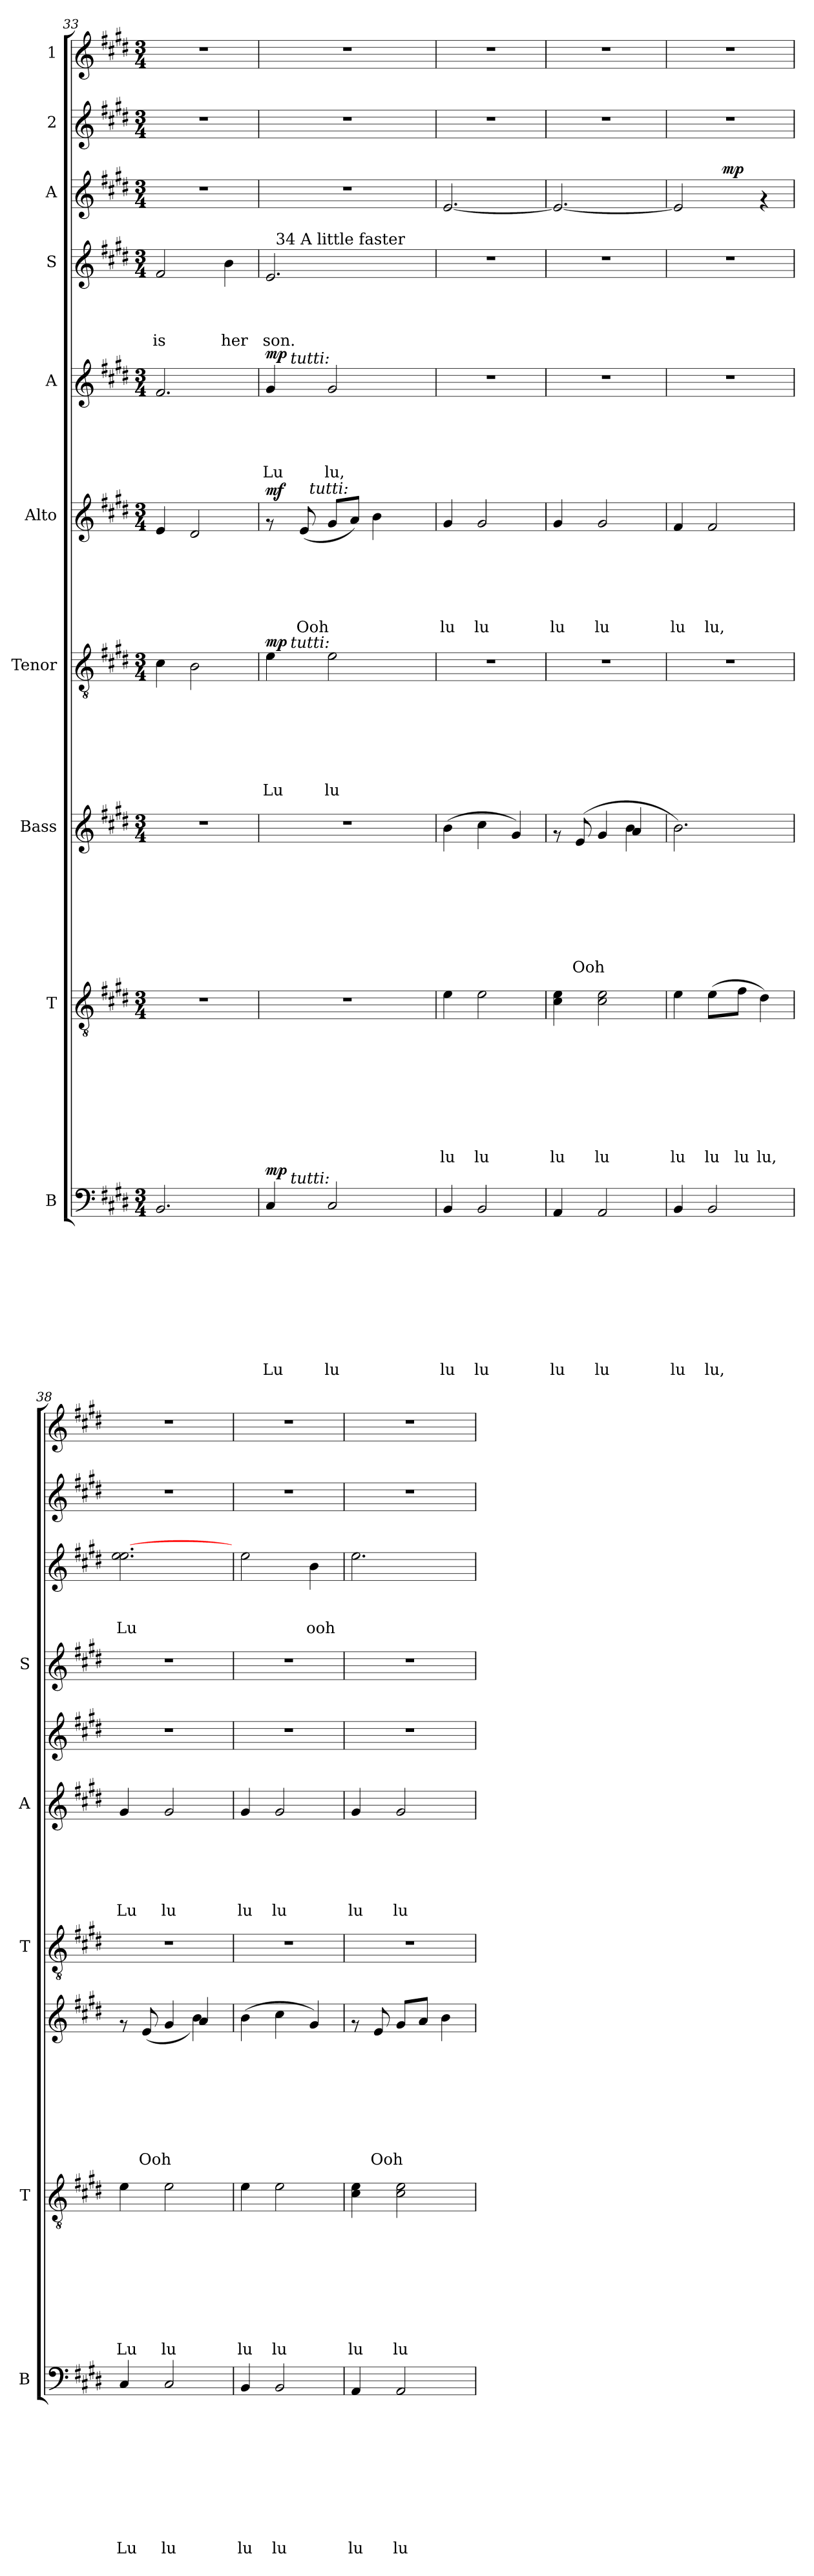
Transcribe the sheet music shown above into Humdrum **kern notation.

**kern	**text	**text	**text	**text	**text	**text	**text	**text	**text	**text	**dynam	**kern	**text	**text	**text	**text	**text	**text	**text	**text	**text	**kern	**text	**text	**text	**text	**text	**text	**text	**text	**kern	**text	**text	**text	**text	**text	**text	**text	**dynam	**kern	**text	**text	**text	**text	**text	**text	**dynam	**kern	**text	**text	**text	**text	**text	**dynam	**kern	**text	**text	**text	**text	**kern	**text	**text	**text	**dynam	**kern	**kern
*part10	*part10	*part10	*part10	*part10	*part10	*part10	*part10	*part10	*part10	*part10	*part10	*part9	*part9	*part9	*part9	*part9	*part9	*part9	*part9	*part9	*part9	*part8	*part8	*part8	*part8	*part8	*part8	*part8	*part8	*part8	*part7	*part7	*part7	*part7	*part7	*part7	*part7	*part7	*part7	*part6	*part6	*part6	*part6	*part6	*part6	*part6	*part6	*part5	*part5	*part5	*part5	*part5	*part5	*part5	*part4	*part4	*part4	*part4	*part4	*part3	*part3	*part3	*part3	*part3	*part2	*part1
*staff10	*staff10	*staff10	*staff10	*staff10	*staff10	*staff10	*staff10	*staff10	*staff10	*staff10	*staff10	*staff9	*staff9	*staff9	*staff9	*staff9	*staff9	*staff9	*staff9	*staff9	*staff9	*staff8	*staff8	*staff8	*staff8	*staff8	*staff8	*staff8	*staff8	*staff8	*staff7	*staff7	*staff7	*staff7	*staff7	*staff7	*staff7	*staff7	*staff7	*staff6	*staff6	*staff6	*staff6	*staff6	*staff6	*staff6	*staff6	*staff5	*staff5	*staff5	*staff5	*staff5	*staff5	*staff5	*staff4	*staff4	*staff4	*staff4	*staff4	*staff3	*staff3	*staff3	*staff3	*staff3	*staff2	*staff1
*I"B	*	*	*	*	*	*	*	*	*	*	*	*I"T	*	*	*	*	*	*	*	*	*	*I"Bass	*	*	*	*	*	*	*	*	*I"Tenor	*	*	*	*	*	*	*	*	*I"Alto	*	*	*	*	*	*	*	*I"A	*	*	*	*	*	*	*I"S	*	*	*	*	*I"A	*	*	*	*	*I"2	*I"1
*I'B	*	*	*	*	*	*	*	*	*	*	*	*I'T	*	*	*	*	*	*	*	*	*	*	*	*	*	*	*	*	*	*	*I'T	*	*	*	*	*	*	*	*	*I'A	*	*	*	*	*	*	*	*	*	*	*	*	*	*	*I'S	*	*	*	*	*	*	*	*	*	*	*
*clefF4	*	*	*	*	*	*	*	*	*	*	*	*clefGv2	*	*	*	*	*	*	*	*	*	*clefG2	*	*	*	*	*	*	*	*	*clefGv2	*	*	*	*	*	*	*	*	*clefG2	*	*	*	*	*	*	*	*clefG2	*	*	*	*	*	*	*clefG2	*	*	*	*	*clefG2	*	*	*	*	*clefG2	*clefG2
*k[f#c#g#d#]	*	*	*	*	*	*	*	*	*	*	*	*k[f#c#g#d#]	*	*	*	*	*	*	*	*	*	*k[f#c#g#d#]	*	*	*	*	*	*	*	*	*k[f#c#g#d#]	*	*	*	*	*	*	*	*	*k[f#c#g#d#]	*	*	*	*	*	*	*	*k[f#c#g#d#]	*	*	*	*	*	*	*k[f#c#g#d#]	*	*	*	*	*k[f#c#g#d#]	*	*	*	*	*k[f#c#g#d#]	*k[f#c#g#d#]
*E:	*	*	*	*	*	*	*	*	*	*	*	*E:	*	*	*	*	*	*	*	*	*	*E:	*	*	*	*	*	*	*	*	*E:	*	*	*	*	*	*	*	*	*E:	*	*	*	*	*	*	*	*E:	*	*	*	*	*	*	*E:	*	*	*	*	*E:	*	*	*	*	*E:	*E:
*M3/4	*	*	*	*	*	*	*	*	*	*	*	*M3/4	*	*	*	*	*	*	*	*	*	*M3/4	*	*	*	*	*	*	*	*	*M3/4	*	*	*	*	*	*	*	*	*M3/4	*	*	*	*	*	*	*	*M3/4	*	*	*	*	*	*	*M3/4	*	*	*	*	*M3/4	*	*	*	*	*M3/4	*M3/4
=33	=33	=33	=33	=33	=33	=33	=33	=33	=33	=33	=33	=33	=33	=33	=33	=33	=33	=33	=33	=33	=33	=33	=33	=33	=33	=33	=33	=33	=33	=33	=33	=33	=33	=33	=33	=33	=33	=33	=33	=33	=33	=33	=33	=33	=33	=33	=33	=33	=33	=33	=33	=33	=33	=33	=33	=33	=33	=33	=33	=33	=33	=33	=33	=33	=33	=33
!	!	!	!	!	!	!	!	!	!	!	!	!	!	!	!	!	!	!	!	!	!	!	!	!	!	!	!	!	!	!	!	!	!	!	!	!	!	!	!	!	!	!	!	!	!	!	!	!	!	!	!	!	!	!	!	!	!	!	!LO:LY:b	!	!	!	!	!	!	!
2.BB/	.	.	.	.	.	.	.	.	.	.	.	2.r	.	.	.	.	.	.	.	.	.	2.r	.	.	.	.	.	.	.	.	4c#\	.	.	.	.	.	.	.	.	4e/	.	.	.	.	.	.	.	2.f#/	.	.	.	.	.	.	2f#/	.	.	.	is	2.r	.	.	.	.	2.r	2.r
.	.	.	.	.	.	.	.	.	.	.	.	.	.	.	.	.	.	.	.	.	.	.	.	.	.	.	.	.	.	.	2B\	.	.	.	.	.	.	.	.	2d#/	.	.	.	.	.	.	.	.	.	.	.	.	.	.	.	.	.	.	.	.	.	.	.	.	.	.
!	!	!	!	!	!	!	!	!	!	!	!	!	!	!	!	!	!	!	!	!	!	!	!	!	!	!	!	!	!	!	!	!	!	!	!	!	!	!	!	!	!	!	!	!	!	!	!	!	!	!	!	!	!	!	!	!	!	!	!LO:LY:b	!	!	!	!	!	!	!
.	.	.	.	.	.	.	.	.	.	.	.	.	.	.	.	.	.	.	.	.	.	.	.	.	.	.	.	.	.	.	.	.	.	.	.	.	.	.	.	.	.	.	.	.	.	.	.	.	.	.	.	.	.	.	4b\	.	.	.	her	.	.	.	.	.	.	.
=34	=34	=34	=34	=34	=34	=34	=34	=34	=34	=34	=34	=34	=34	=34	=34	=34	=34	=34	=34	=34	=34	=34	=34	=34	=34	=34	=34	=34	=34	=34	=34	=34	=34	=34	=34	=34	=34	=34	=34	=34	=34	=34	=34	=34	=34	=34	=34	=34	=34	=34	=34	=34	=34	=34	=34	=34	=34	=34	=34	=34	=34	=34	=34	=34	=34	=34
!	!	!	!	!	!	!	!	!	!	!LO:LY:b	!LO:DY:a	!	!	!	!	!	!	!	!	!	!	!	!	!	!	!	!	!	!	!	!	!	!	!	!	!	!	!LO:LY:b	!LO:DY:a	!	!	!	!	!	!	!	!LO:DY:a	!	!	!	!	!	!LO:LY:b	!LO:DY:a	!	!	!	!	!LO:LY:b	!	!	!	!	!	!	!
*^	*	*	*	*	*	*	*	*	*	*	*	*	*	*	*	*	*	*	*	*	*	*	*	*	*	*	*	*	*	*	*^	*	*	*	*	*	*	*	*	*^	*	*	*	*	*	*	*	*^	*	*	*	*	*	*	*^	*	*	*	*	*	*	*	*	*	*	*
4C#/	16.ryy	.	.	.	.	.	.	.	.	.	Lu	mp	2.r	.	.	.	.	.	.	.	.	.	2.r	.	.	.	.	.	.	.	.	4e\	16.ryy	.	.	.	.	.	.	Lu	mp	8rf	8ryy	.	.	.	.	.	.	mf	4g#/	16.ryy	.	.	.	.	Lu	mp	2.e/	32ryy	.	.	.	son.	2.r	.	.	.	.	2.r	2.r
!	!	!	!	!	!	!	!	!	!	!	!	!	!	!	!	!	!	!	!	!	!	!	!	!	!	!	!	!	!	!	!	!	!	!	!	!	!	!	!	!	!	!	!	!	!	!	!	!	!	!	!	!	!	!	!	!	!	!	!	!LO:TX:a:t=34 A little faster	!	!	!	!	!	!	!	!	!	!	!
.	.	.	.	.	.	.	.	.	.	.	.	.	.	.	.	.	.	.	.	.	.	.	.	.	.	.	.	.	.	.	.	.	.	.	.	.	.	.	.	.	.	.	.	.	.	.	.	.	.	.	.	.	.	.	.	.	.	.	.	2ryy	.	.	.	.	.	.	.	.	.	.	.
!	!	!	!	!	!	!	!	!	!	!	!	!	!	!	!	!	!	!	!	!	!	!	!	!	!	!	!	!	!	!	!	!	!	!	!	!	!	!	!	!	!	!	!	!	!	!	!	!	!	!	!	!LO:TX:a:i:t=tutti&colon;	!	!	!	!	!	!	!	!	!	!	!	!	!	!	!	!	!	!	!
!	!	!	!	!	!	!	!	!	!	!	!	!	!	!	!	!	!	!	!	!	!	!	!	!	!	!	!	!	!	!	!	!	!LO:TX:a:i:t=tutti&colon;	!	!	!	!	!	!	!	!	!	!	!	!	!	!	!	!	!	!	!	!	!	!	!	!	!	!	!	!	!	!	!	!	!	!	!	!	!	!
!	!LO:TX:a:i:t=tutti&colon;	!	!	!	!	!	!	!	!	!	!	!	!	!	!	!	!	!	!	!	!	!	!	!	!	!	!	!	!	!	!	!	!	!	!	!	!	!	!	!	!	!	!	!	!	!	!	!	!	!	!	!	!	!	!	!	!	!	!	!	!	!	!	!	!	!	!	!	!	!	!
.	2ryy	.	.	.	.	.	.	.	.	.	.	.	.	.	.	.	.	.	.	.	.	.	.	.	.	.	.	.	.	.	.	.	2ryy	.	.	.	.	.	.	.	.	.	.	.	.	.	.	.	.	.	.	2ryy	.	.	.	.	.	.	.	.	.	.	.	.	.	.	.	.	.	.	.
!	!	!	!	!	!	!	!	!	!	!	!	!	!	!	!	!	!	!	!	!	!	!	!	!	!	!	!	!	!	!	!	!	!	!	!	!	!	!	!	!	!	!	!	!	!	!	!	!	!LO:LY:b	!	!	!	!	!	!	!	!	!	!	!	!	!	!	!	!	!	!	!	!	!	!
.	.	.	.	.	.	.	.	.	.	.	.	.	.	.	.	.	.	.	.	.	.	.	.	.	.	.	.	.	.	.	.	.	.	.	.	.	.	.	.	.	.	(>8e/	32ryy	.	.	.	.	.	Ooh	.	.	.	.	.	.	.	.	.	.	.	.	.	.	.	.	.	.	.	.	.	.
!	!	!	!	!	!	!	!	!	!	!	!	!	!	!	!	!	!	!	!	!	!	!	!	!	!	!	!	!	!	!	!	!	!	!	!	!	!	!	!	!	!	!	!LO:TX:a:i:t=tutti&colon;	!	!	!	!	!	!	!	!	!	!	!	!	!	!	!	!	!	!	!	!	!	!	!	!	!	!	!	!
.	.	.	.	.	.	.	.	.	.	.	.	.	.	.	.	.	.	.	.	.	.	.	.	.	.	.	.	.	.	.	.	.	.	.	.	.	.	.	.	.	.	.	2ryy	.	.	.	.	.	.	.	.	.	.	.	.	.	.	.	.	.	.	.	.	.	.	.	.	.	.	.	.
!	!	!	!	!	!	!	!	!	!	!	!LO:LY:b	!	!	!	!	!	!	!	!	!	!	!	!	!	!	!	!	!	!	!	!	!	!	!	!	!	!	!	!	!LO:LY:b	!	!	!	!	!	!	!	!	!	!	!	!	!	!	!	!	!LO:LY:b	!	!	!	!	!	!	!	!	!	!	!	!	!	!
2C#/	.	.	.	.	.	.	.	.	.	.	lu	.	.	.	.	.	.	.	.	.	.	.	.	.	.	.	.	.	.	.	.	2e\	.	.	.	.	.	.	.	lu	.	8g#/L	.	.	.	.	.	.	.	.	2g#/	.	.	.	.	.	lu,	.	.	.	.	.	.	.	.	.	.	.	.	.	.
.	.	.	.	.	.	.	.	.	.	.	.	.	.	.	.	.	.	.	.	.	.	.	.	.	.	.	.	.	.	.	.	.	.	.	.	.	.	.	.	.	.	8a/J)	.	.	.	.	.	.	.	.	.	.	.	.	.	.	.	.	.	.	.	.	.	.	.	.	.	.	.	.	.
.	.	.	.	.	.	.	.	.	.	.	.	.	.	.	.	.	.	.	.	.	.	.	.	.	.	.	.	.	.	.	.	.	.	.	.	.	.	.	.	.	.	4b\	.	.	.	.	.	.	.	.	.	.	.	.	.	.	.	.	.	.	.	.	.	.	.	.	.	.	.	.	.
.	.	.	.	.	.	.	.	.	.	.	.	.	.	.	.	.	.	.	.	.	.	.	.	.	.	.	.	.	.	.	.	.	.	.	.	.	.	.	.	.	.	.	.	.	.	.	.	.	.	.	.	.	.	.	.	.	.	.	.	8..ryy	.	.	.	.	.	.	.	.	.	.	.
.	8ryy	.	.	.	.	.	.	.	.	.	.	.	.	.	.	.	.	.	.	.	.	.	.	.	.	.	.	.	.	.	.	.	8ryy	.	.	.	.	.	.	.	.	.	.	.	.	.	.	.	.	.	.	8ryy	.	.	.	.	.	.	.	.	.	.	.	.	.	.	.	.	.	.	.
.	.	.	.	.	.	.	.	.	.	.	.	.	.	.	.	.	.	.	.	.	.	.	.	.	.	.	.	.	.	.	.	.	.	.	.	.	.	.	.	.	.	.	16.ryy	.	.	.	.	.	.	.	.	.	.	.	.	.	.	.	.	.	.	.	.	.	.	.	.	.	.	.	.
.	32ryy	.	.	.	.	.	.	.	.	.	.	.	.	.	.	.	.	.	.	.	.	.	.	.	.	.	.	.	.	.	.	.	32ryy	.	.	.	.	.	.	.	.	.	.	.	.	.	.	.	.	.	.	32ryy	.	.	.	.	.	.	.	.	.	.	.	.	.	.	.	.	.	.	.
!!LO:PB:g=z
=35	=35	=35	=35	=35	=35	=35	=35	=35	=35	=35	=35	=35	=35	=35	=35	=35	=35	=35	=35	=35	=35	=35	=35	=35	=35	=35	=35	=35	=35	=35	=35	=35	=35	=35	=35	=35	=35	=35	=35	=35	=35	=35	=35	=35	=35	=35	=35	=35	=35	=35	=35	=35	=35	=35	=35	=35	=35	=35	=35	=35	=35	=35	=35	=35	=35	=35	=35	=35	=35	=35	=35
!	!	!	!	!	!	!	!	!	!	!	!LO:LY:b	!	!	!	!	!	!	!	!	!	!	!LO:LY:b	!	!	!	!	!	!	!	!	!	!	!	!	!	!	!	!	!	!	!	!	!	!	!	!	!	!	!LO:LY:b	!	!	!	!	!	!	!	!	!	!	!	!	!	!	!	!	!	!	!	!	!	!
*	*	*	*	*	*	*	*	*	*	*	*	*	*	*	*	*	*	*	*	*	*	*	*	*	*	*	*	*	*	*	*	*v	*v	*	*	*	*	*	*	*	*	*	*	*	*	*	*	*	*	*	*v	*v	*	*	*	*	*	*	*v	*v	*	*	*	*	*	*	*	*	*	*	*
*v	*v	*	*	*	*	*	*	*	*	*	*	*	*	*	*	*	*	*	*	*	*	*	*	*	*	*	*	*	*	*	*	*	*	*	*	*	*	*	*	*	*v	*v	*	*	*	*	*	*	*	*	*	*	*	*	*	*	*	*	*	*	*	*	*	*	*	*	*	*
4BB/	.	.	.	.	.	.	.	.	.	lu	.	4e\	.	.	.	.	.	.	.	.	lu	(>4b\	.	.	.	.	.	.	.	.	2.r	.	.	.	.	.	.	.	.	4g#/	.	.	.	.	.	lu	.	2.r	.	.	.	.	.	.	2.r	.	.	.	.	[<2.e/	.	.	.	.	2.r	2.r
!	!	!	!	!	!	!	!	!	!	!LO:LY:b	!	!	!	!	!	!	!	!	!	!	!LO:LY:b	!	!	!	!	!	!	!	!	!	!	!	!	!	!	!	!	!	!	!	!	!	!	!	!	!LO:LY:b	!	!	!	!	!	!	!	!	!	!	!	!	!	!	!	!	!	!	!	!
2BB/	.	.	.	.	.	.	.	.	.	lu	.	2e\	.	.	.	.	.	.	.	.	lu	4cc#\	.	.	.	.	.	.	.	.	.	.	.	.	.	.	.	.	.	2g#/	.	.	.	.	.	lu	.	.	.	.	.	.	.	.	.	.	.	.	.	.	.	.	.	.	.	.
.	.	.	.	.	.	.	.	.	.	.	.	.	.	.	.	.	.	.	.	.	.	4g#/)	.	.	.	.	.	.	.	.	.	.	.	.	.	.	.	.	.	.	.	.	.	.	.	.	.	.	.	.	.	.	.	.	.	.	.	.	.	.	.	.	.	.	.	.
=36	=36	=36	=36	=36	=36	=36	=36	=36	=36	=36	=36	=36	=36	=36	=36	=36	=36	=36	=36	=36	=36	=36	=36	=36	=36	=36	=36	=36	=36	=36	=36	=36	=36	=36	=36	=36	=36	=36	=36	=36	=36	=36	=36	=36	=36	=36	=36	=36	=36	=36	=36	=36	=36	=36	=36	=36	=36	=36	=36	=36	=36	=36	=36	=36	=36	=36
!	!	!	!	!	!	!	!	!	!	!LO:LY:b	!	!	!	!	!	!	!	!	!	!	!LO:LY:b	!	!	!	!	!	!	!	!	!	!	!	!	!	!	!	!	!	!	!	!	!	!	!	!	!LO:LY:b	!	!	!	!	!	!	!	!	!	!	!	!	!	!	!	!	!	!	!	!
*	*	*	*	*	*	*	*	*	*	*	*	*	*	*	*	*	*	*	*	*	*	*^	*	*	*	*	*	*	*	*	*	*	*	*	*	*	*	*	*	*	*	*	*	*	*	*	*	*	*	*	*	*	*	*	*	*	*	*	*	*	*	*	*	*	*	*
4AA/	.	.	.	.	.	.	.	.	.	lu	.	4c#\ 4e\	.	.	.	.	.	.	.	.	lu	8rf	2ryy	.	.	.	.	.	.	.	.	2.r	.	.	.	.	.	.	.	.	4g#/	.	.	.	.	.	lu	.	2.r	.	.	.	.	.	.	2.r	.	.	.	.	2.e/_	.	.	.	.	2.r	2.r
!	!	!	!	!	!	!	!	!	!	!	!	!	!	!	!	!	!	!	!	!	!	!	!	!	!	!	!	!	!	!	!LO:LY:b	!	!	!	!	!	!	!	!	!	!	!	!	!	!	!	!	!	!	!	!	!	!	!	!	!	!	!	!	!	!	!	!	!	!	!	!
.	.	.	.	.	.	.	.	.	.	.	.	.	.	.	.	.	.	.	.	.	.	(>8e/	.	.	.	.	.	.	.	.	Ooh	.	.	.	.	.	.	.	.	.	.	.	.	.	.	.	.	.	.	.	.	.	.	.	.	.	.	.	.	.	.	.	.	.	.	.	.
!	!	!	!	!	!	!	!	!	!	!LO:LY:b	!	!	!	!	!	!	!	!	!	!	!LO:LY:b	!	!	!	!	!	!	!	!	!	!	!	!	!	!	!	!	!	!	!	!	!	!	!	!	!	!LO:LY:b	!	!	!	!	!	!	!	!	!	!	!	!	!	!	!	!	!	!	!	!
2AA/	.	.	.	.	.	.	.	.	.	lu	.	2c#\ 2e\	.	.	.	.	.	.	.	.	lu	4g#/	.	.	.	.	.	.	.	.	.	.	.	.	.	.	.	.	.	.	2g#/	.	.	.	.	.	lu	.	.	.	.	.	.	.	.	.	.	.	.	.	.	.	.	.	.	.	.
.	.	.	.	.	.	.	.	.	.	.	.	.	.	.	.	.	.	.	.	.	.	4a/	4b\	.	.	.	.	.	.	.	.	.	.	.	.	.	.	.	.	.	.	.	.	.	.	.	.	.	.	.	.	.	.	.	.	.	.	.	.	.	.	.	.	.	.	.	.
=37	=37	=37	=37	=37	=37	=37	=37	=37	=37	=37	=37	=37	=37	=37	=37	=37	=37	=37	=37	=37	=37	=37	=37	=37	=37	=37	=37	=37	=37	=37	=37	=37	=37	=37	=37	=37	=37	=37	=37	=37	=37	=37	=37	=37	=37	=37	=37	=37	=37	=37	=37	=37	=37	=37	=37	=37	=37	=37	=37	=37	=37	=37	=37	=37	=37	=37	=37
!	!	!	!	!	!	!	!	!	!	!LO:LY:b	!	!	!	!	!	!	!	!	!	!	!LO:LY:b	!	!	!	!	!	!	!	!	!	!	!	!	!	!	!	!	!	!	!	!	!	!	!	!	!	!LO:LY:b	!	!	!	!	!	!	!	!	!	!	!	!	!	!	!	!	!	!	!	!
*	*	*	*	*	*	*	*	*	*	*	*	*	*	*	*	*	*	*	*	*	*	*v	*v	*	*	*	*	*	*	*	*	*	*	*	*	*	*	*	*	*	*	*	*	*	*	*	*	*	*	*	*	*	*	*	*	*	*	*	*	*	*^	*	*	*	*	*	*
4BB/	.	.	.	.	.	.	.	.	.	lu	.	4e\	.	.	.	.	.	.	.	.	lu	2.b\)	.	.	.	.	.	.	.	.	2.r	.	.	.	.	.	.	.	.	4f#/	.	.	.	.	.	lu	.	2.r	.	.	.	.	.	.	2.r	.	.	.	.	2e/]	4ryy	.	.	.	.	2.r	2.r
!	!	!	!	!	!	!	!	!	!	!LO:LY:b	!	!	!	!	!	!	!	!	!	!	!LO:LY:b	!	!	!	!	!	!	!	!	!	!	!	!	!	!	!	!	!	!	!	!	!	!	!	!	!LO:LY:b	!	!	!	!	!	!	!	!	!	!	!	!	!	!	!	!	!	!	!	!	!
2BB/	.	.	.	.	.	.	.	.	.	lu,	.	(>8e\L	.	.	.	.	.	.	.	.	lu	.	.	.	.	.	.	.	.	.	.	.	.	.	.	.	.	.	.	2f#/	.	.	.	.	.	lu,	.	.	.	.	.	.	.	.	.	.	.	.	.	.	16ryy	.	.	.	.	.	.
!	!	!	!	!	!	!	!	!	!	!	!	!	!	!	!	!	!	!	!	!	!	!	!	!	!	!	!	!	!	!	!	!	!	!	!	!	!	!	!	!	!	!	!	!	!	!	!	!	!	!	!	!	!	!	!	!	!	!	!	!	!	!	!	!	!LO:DY:a	!	!
.	.	.	.	.	.	.	.	.	.	.	.	.	.	.	.	.	.	.	.	.	.	.	.	.	.	.	.	.	.	.	.	.	.	.	.	.	.	.	.	.	.	.	.	.	.	.	.	.	.	.	.	.	.	.	.	.	.	.	.	.	4..ryy	.	.	.	mp	.	.
!	!	!	!	!	!	!	!	!	!	!	!	!	!	!	!	!	!	!	!	!	!LO:LY:b	!	!	!	!	!	!	!	!	!	!	!	!	!	!	!	!	!	!	!	!	!	!	!	!	!	!	!	!	!	!	!	!	!	!	!	!	!	!	!	!	!	!	!	!	!	!
.	.	.	.	.	.	.	.	.	.	.	.	8f#\J	.	.	.	.	.	.	.	.	lu	.	.	.	.	.	.	.	.	.	.	.	.	.	.	.	.	.	.	.	.	.	.	.	.	.	.	.	.	.	.	.	.	.	.	.	.	.	.	.	.	.	.	.	.	.	.
!	!	!	!	!	!	!	!	!	!	!	!	!	!	!	!	!	!	!	!	!	!LO:LY:b	!	!	!	!	!	!	!	!	!	!	!	!	!	!	!	!	!	!	!	!	!	!	!	!	!	!	!	!	!	!	!	!	!	!	!	!	!	!	!	!	!	!	!	!	!	!
.	.	.	.	.	.	.	.	.	.	.	.	4d#\)	.	.	.	.	.	.	.	.	lu,	.	.	.	.	.	.	.	.	.	.	.	.	.	.	.	.	.	.	.	.	.	.	.	.	.	.	.	.	.	.	.	.	.	.	.	.	.	.	4rf	.	.	.	.	.	.	.
=38	=38	=38	=38	=38	=38	=38	=38	=38	=38	=38	=38	=38	=38	=38	=38	=38	=38	=38	=38	=38	=38	=38	=38	=38	=38	=38	=38	=38	=38	=38	=38	=38	=38	=38	=38	=38	=38	=38	=38	=38	=38	=38	=38	=38	=38	=38	=38	=38	=38	=38	=38	=38	=38	=38	=38	=38	=38	=38	=38	=38	=38	=38	=38	=38	=38	=38	=38
!	!	!	!	!	!	!	!	!	!	!LO:LY:b	!	!	!	!	!	!	!	!	!	!	!LO:LY:b	!	!	!	!	!	!	!	!	!	!	!	!	!	!	!	!	!	!	!	!	!	!	!	!	!LO:LY:b	!	!	!	!	!	!	!	!	!	!	!	!	!	!	!	!	!	!LO:LY:b	!	!	!
*	*	*	*	*	*	*	*	*	*	*	*	*	*	*	*	*	*	*	*	*	*	*^	*	*	*	*	*	*	*	*	*	*	*	*	*	*	*	*	*	*	*	*	*	*	*	*	*	*	*	*	*	*	*	*	*	*	*	*	*	*v	*v	*	*	*	*	*	*
4C#/	.	.	.	.	.	.	.	.	.	Lu	.	4e\	.	.	.	.	.	.	.	.	Lu	8rf	2ryy	.	.	.	.	.	.	.	.	2.r	.	.	.	.	.	.	.	.	4g#/	.	.	.	.	.	Lu	.	2.r	.	.	.	.	.	.	2.r	.	.	.	.	2.ee\ [>2.ee\	.	.	Lu	.	2.r	2.r
!	!	!	!	!	!	!	!	!	!	!	!	!	!	!	!	!	!	!	!	!	!	!	!	!	!	!	!	!	!	!	!LO:LY:b	!	!	!	!	!	!	!	!	!	!	!	!	!	!	!	!	!	!	!	!	!	!	!	!	!	!	!	!	!	!	!	!	!	!	!	!
.	.	.	.	.	.	.	.	.	.	.	.	.	.	.	.	.	.	.	.	.	.	(8e/	.	.	.	.	.	.	.	.	Ooh	.	.	.	.	.	.	.	.	.	.	.	.	.	.	.	.	.	.	.	.	.	.	.	.	.	.	.	.	.	.	.	.	.	.	.	.
!	!	!	!	!	!	!	!	!	!	!LO:LY:b	!	!	!	!	!	!	!	!	!	!	!LO:LY:b	!	!	!	!	!	!	!	!	!	!	!	!	!	!	!	!	!	!	!	!	!	!	!	!	!	!LO:LY:b	!	!	!	!	!	!	!	!	!	!	!	!	!	!	!	!	!	!	!	!
2C#/	.	.	.	.	.	.	.	.	.	lu	.	2e\	.	.	.	.	.	.	.	.	lu	4g#/	.	.	.	.	.	.	.	.	.	.	.	.	.	.	.	.	.	.	2g#/	.	.	.	.	.	lu	.	.	.	.	.	.	.	.	.	.	.	.	.	.	.	.	.	.	.	.
.	.	.	.	.	.	.	.	.	.	.	.	.	.	.	.	.	.	.	.	.	.	4a/	4b\)	.	.	.	.	.	.	.	.	.	.	.	.	.	.	.	.	.	.	.	.	.	.	.	.	.	.	.	.	.	.	.	.	.	.	.	.	.	.	.	.	.	.	.	.
=39	=39	=39	=39	=39	=39	=39	=39	=39	=39	=39	=39	=39	=39	=39	=39	=39	=39	=39	=39	=39	=39	=39	=39	=39	=39	=39	=39	=39	=39	=39	=39	=39	=39	=39	=39	=39	=39	=39	=39	=39	=39	=39	=39	=39	=39	=39	=39	=39	=39	=39	=39	=39	=39	=39	=39	=39	=39	=39	=39	=39	=39	=39	=39	=39	=39	=39	=39
!	!	!	!	!	!	!	!	!	!	!LO:LY:b	!	!	!	!	!	!	!	!	!	!	!LO:LY:b	!	!	!	!	!	!	!	!	!	!	!	!	!	!	!	!	!	!	!	!	!	!	!	!	!	!LO:LY:b	!	!	!	!	!	!	!	!	!	!	!	!	!	!	!	!	!	!	!	!
*	*	*	*	*	*	*	*	*	*	*	*	*	*	*	*	*	*	*	*	*	*	*v	*v	*	*	*	*	*	*	*	*	*	*	*	*	*	*	*	*	*	*	*	*	*	*	*	*	*	*	*	*	*	*	*	*	*	*	*	*	*	*	*	*	*	*	*	*
4BB/	.	.	.	.	.	.	.	.	.	lu	.	4e\	.	.	.	.	.	.	.	.	lu	(>4b\	.	.	.	.	.	.	.	.	2.r	.	.	.	.	.	.	.	.	4g#/	.	.	.	.	.	lu	.	2.r	.	.	.	.	.	.	2.r	.	.	.	.	2ee\	.	.	.	.	2.r	2.r
!	!	!	!	!	!	!	!	!	!	!LO:LY:b	!	!	!	!	!	!	!	!	!	!	!LO:LY:b	!	!	!	!	!	!	!	!	!	!	!	!	!	!	!	!	!	!	!	!	!	!	!	!	!LO:LY:b	!	!	!	!	!	!	!	!	!	!	!	!	!	!	!	!	!	!	!	!
2BB/	.	.	.	.	.	.	.	.	.	lu	.	2e\	.	.	.	.	.	.	.	.	lu	4cc#\	.	.	.	.	.	.	.	.	.	.	.	.	.	.	.	.	.	2g#/	.	.	.	.	.	lu	.	.	.	.	.	.	.	.	.	.	.	.	.	.	.	.	.	.	.	.
!	!	!	!	!	!	!	!	!	!	!	!	!	!	!	!	!	!	!	!	!	!	!	!	!	!	!	!	!	!	!	!	!	!	!	!	!	!	!	!	!	!	!	!	!	!	!	!	!	!	!	!	!	!	!	!	!	!	!	!	!	!	!	!LO:LY:b	!	!	!
.	.	.	.	.	.	.	.	.	.	.	.	.	.	.	.	.	.	.	.	.	.	4g#/)	.	.	.	.	.	.	.	.	.	.	.	.	.	.	.	.	.	.	.	.	.	.	.	.	.	.	.	.	.	.	.	.	.	.	.	.	.	4b\	.	.	ooh	.	.	.
=40	=40	=40	=40	=40	=40	=40	=40	=40	=40	=40	=40	=40	=40	=40	=40	=40	=40	=40	=40	=40	=40	=40	=40	=40	=40	=40	=40	=40	=40	=40	=40	=40	=40	=40	=40	=40	=40	=40	=40	=40	=40	=40	=40	=40	=40	=40	=40	=40	=40	=40	=40	=40	=40	=40	=40	=40	=40	=40	=40	=40	=40	=40	=40	=40	=40	=40
!	!	!	!	!	!	!	!	!	!	!LO:LY:b	!	!	!	!	!	!	!	!	!	!	!LO:LY:b	!	!	!	!	!	!	!	!	!	!	!	!	!	!	!	!	!	!	!	!	!	!	!	!	!LO:LY:b	!	!	!	!	!	!	!	!	!	!	!	!	!	!	!	!	!	!	!	!
4AA/	.	.	.	.	.	.	.	.	.	lu	.	4c#\ 4e\	.	.	.	.	.	.	.	.	lu	8rf	.	.	.	.	.	.	.	.	2.r	.	.	.	.	.	.	.	.	4g#/	.	.	.	.	.	lu	.	2.r	.	.	.	.	.	.	2.r	.	.	.	.	2.ee\	.	.	.	.	2.r	2.r
!	!	!	!	!	!	!	!	!	!	!	!	!	!	!	!	!	!	!	!	!	!	!	!	!	!	!	!	!	!	!LO:LY:b	!	!	!	!	!	!	!	!	!	!	!	!	!	!	!	!	!	!	!	!	!	!	!	!	!	!	!	!	!	!	!	!	!	!	!	!
.	.	.	.	.	.	.	.	.	.	.	.	.	.	.	.	.	.	.	.	.	.	8e/	.	.	.	.	.	.	.	Ooh	.	.	.	.	.	.	.	.	.	.	.	.	.	.	.	.	.	.	.	.	.	.	.	.	.	.	.	.	.	.	.	.	.	.	.	.
!	!	!	!	!	!	!	!	!	!	!LO:LY:b	!	!	!	!	!	!	!	!	!	!	!LO:LY:b	!	!	!	!	!	!	!	!	!	!	!	!	!	!	!	!	!	!	!	!	!	!	!	!	!LO:LY:b	!	!	!	!	!	!	!	!	!	!	!	!	!	!	!	!	!	!	!	!
2AA/	.	.	.	.	.	.	.	.	.	lu	.	2c#\ 2e\	.	.	.	.	.	.	.	.	lu	8g#/L	.	.	.	.	.	.	.	.	.	.	.	.	.	.	.	.	.	2g#/	.	.	.	.	.	lu	.	.	.	.	.	.	.	.	.	.	.	.	.	.	.	.	.	.	.	.
.	.	.	.	.	.	.	.	.	.	.	.	.	.	.	.	.	.	.	.	.	.	8a/J	.	.	.	.	.	.	.	.	.	.	.	.	.	.	.	.	.	.	.	.	.	.	.	.	.	.	.	.	.	.	.	.	.	.	.	.	.	.	.	.	.	.	.	.
.	.	.	.	.	.	.	.	.	.	.	.	.	.	.	.	.	.	.	.	.	.	4b\	.	.	.	.	.	.	.	.	.	.	.	.	.	.	.	.	.	.	.	.	.	.	.	.	.	.	.	.	.	.	.	.	.	.	.	.	.	.	.	.	.	.	.	.
=	=	=	=	=	=	=	=	=	=	=	=	=	=	=	=	=	=	=	=	=	=	=	=	=	=	=	=	=	=	=	=	=	=	=	=	=	=	=	=	=	=	=	=	=	=	=	=	=	=	=	=	=	=	=	=	=	=	=	=	=	=	=	=	=	=	=
*-	*-	*-	*-	*-	*-	*-	*-	*-	*-	*-	*-	*-	*-	*-	*-	*-	*-	*-	*-	*-	*-	*-	*-	*-	*-	*-	*-	*-	*-	*-	*-	*-	*-	*-	*-	*-	*-	*-	*-	*-	*-	*-	*-	*-	*-	*-	*-	*-	*-	*-	*-	*-	*-	*-	*-	*-	*-	*-	*-	*-	*-	*-	*-	*-	*-	*-
